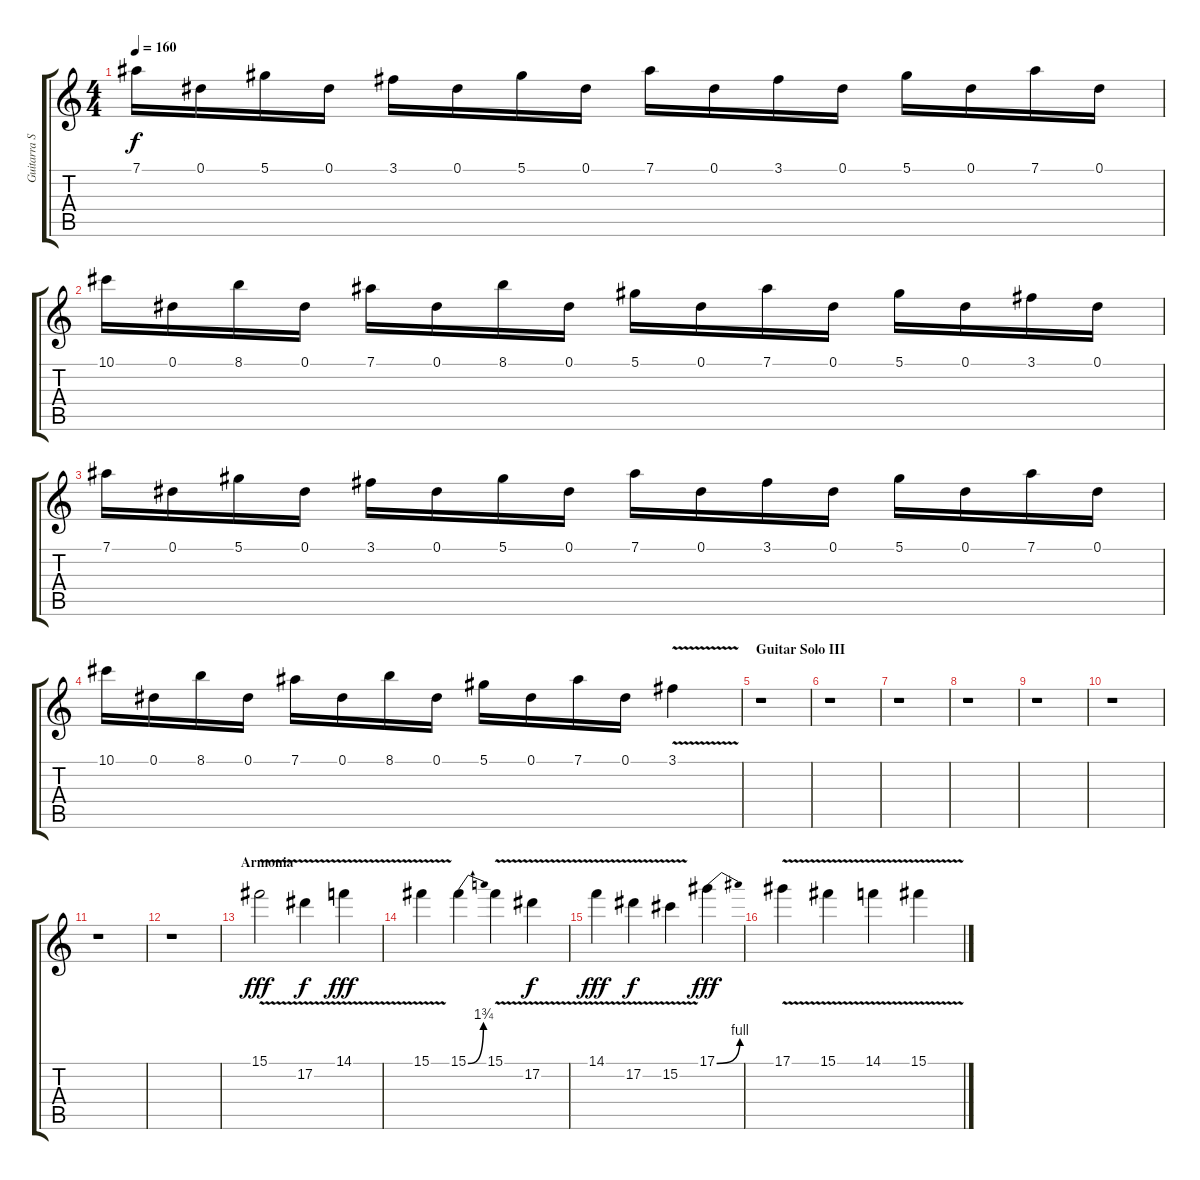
\track ("Guitarra Solo I" "Guitarra S") {instrument distortionguitar}
\staff {score tabs}
\tuning (Eb4 Bb3 Gb3 Db3 Ab2 Eb2) {hide}
\ts (4 4)
\tempo 160
\clef g2
\ks c
7.1.16{dy f volume 9 balance 2} 0.1.16 5.1.16 0.1.16 3.1.16 0.1.16 5.1.16 0.1.16 7.1.16 0.1.16 3.1.16 0.1.16 5.1.16 0.1.16 7.1.16 0.1.16 |
10.1.16 0.1.16 8.1.16 0.1.16 7.1.16 0.1.16 8.1.16 0.1.16 5.1.16 0.1.16 7.1.16 0.1.16 5.1.16 0.1.16 3.1.16 0.1.16 |
7.1.16 0.1.16 5.1.16 0.1.16 3.1.16 0.1.16 5.1.16 0.1.16 7.1.16 0.1.16 3.1.16 0.1.16 5.1.16 0.1.16 7.1.16 0.1.16 |
10.1.16 0.1.16 8.1.16 0.1.16 7.1.16 0.1.16 8.1.16 0.1.16 5.1.16 0.1.16 7.1.16 0.1.16 3.1{v}.4 |
\section ("" "Guitar Solo III")
r.1 |
r.1 |
r.1 |
r.1 |
r.1 |
r.1 |
r.1 |
r.1 |
\section ("" "Armonia")
15.1{v}.2{dy fff volume 10 balance 0} 17.2{v}.4{dy f} 14.1{v}.4{dy fff} |
15.1{v}.4 15.1{be (bend 0 0 60 7)}.4 15.1{v}.4 17.2{v}.4{dy f} |
14.1{v}.4{dy fff} 17.2{v}.4{dy f} 15.2{v}.4 17.1{be (bend 0 0 60 4)}.4{dy fff} |
17.1{v}.4 15.1{v}.4 14.1{v}.4 15.1{v}.4
